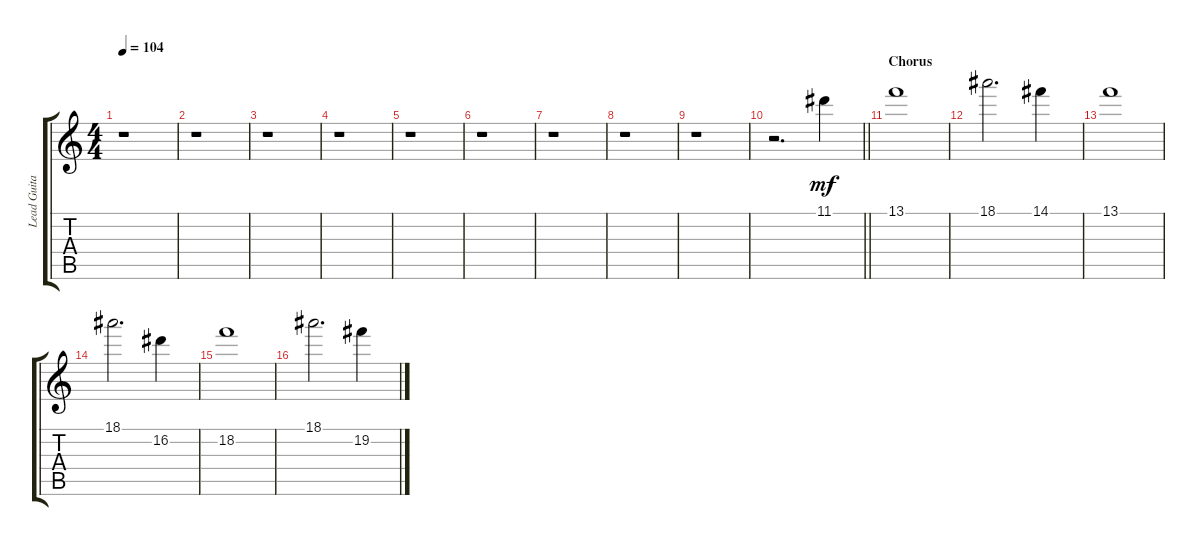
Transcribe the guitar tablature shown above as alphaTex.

\track ("Lead Guitar - Brad Delson" "Lead Guita") {instrument distortionguitar}
\staff {score tabs}
\tuning (E4 B3 G3 D3 A2 E2) {hide}
\ts (4 4)
\tempo 104
\clef g2
\ks c
r.1{dy f} |
r.1 |
r.1 |
r.1 |
r.1 |
r.1 |
r.1 |
r.1 |
r.1 |
\barLineRight lightlight
r.2{d} 11.1.4{dy mf} |
\section ("" "Chorus")
13.1.1 |
18.1.2{d} 14.1.4 |
13.1.1 |
18.1.2{d} 16.2.4 |
18.2.1 |
18.1.2{d} 19.2.4
